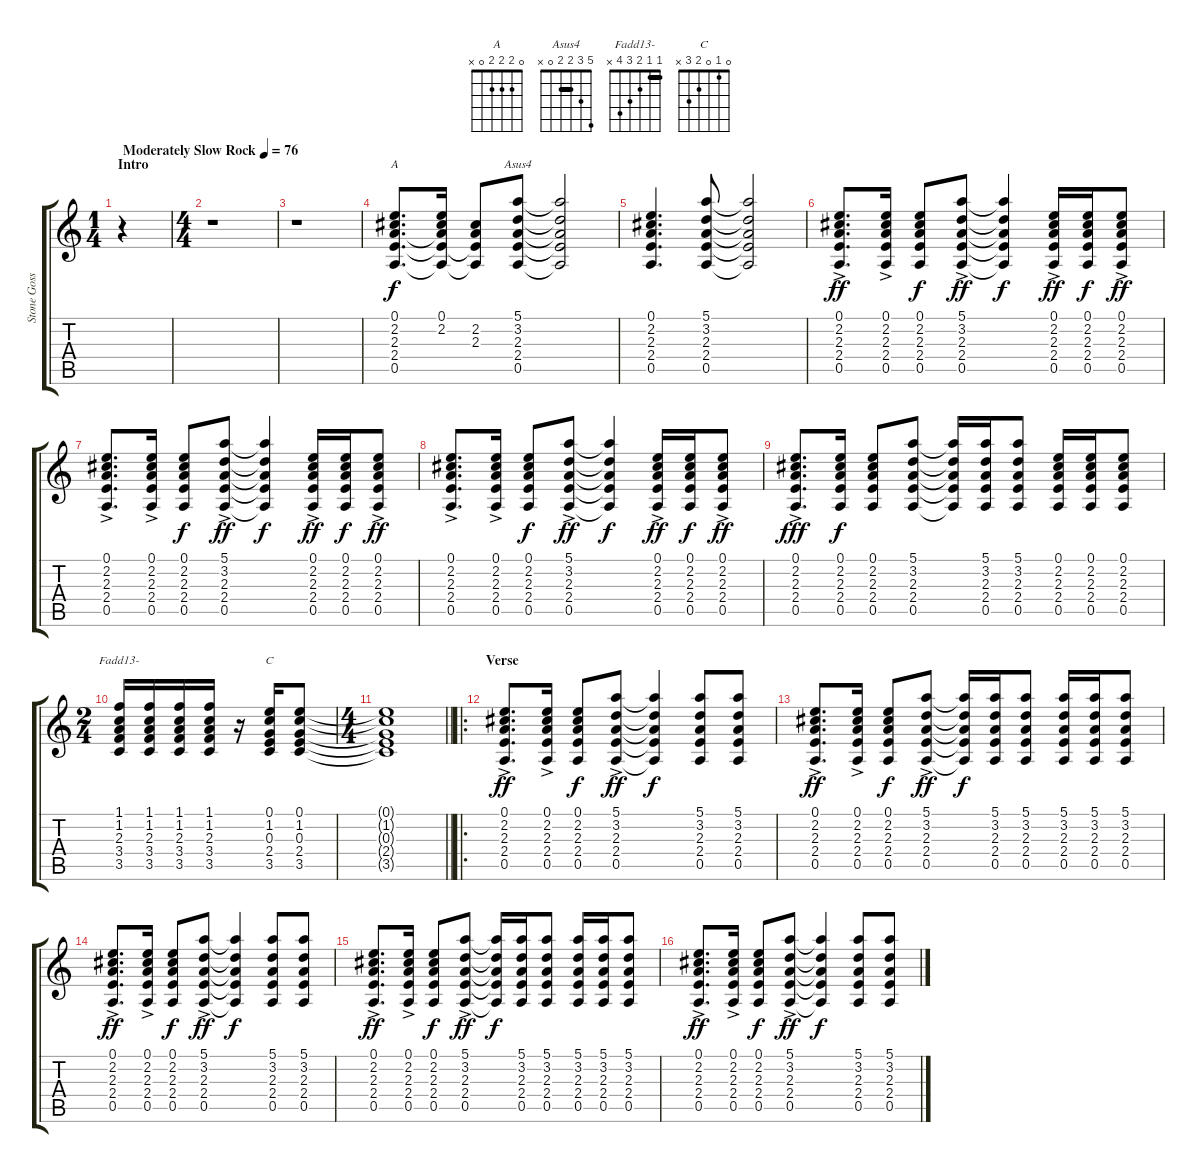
\track ("Stone Gossard" "Stone Goss") {instrument acousticguitarsteel}
\staff {score tabs}
\tuning (E4 B3 G3 D3 A2 E2) {hide}
\chord ("A" 0 2 2 2 0 x)
\chord ("Asus4" 5 3 2 2 0 x) {barre 2}
\chord ("Fadd13-" 1 1 2 3 4 x) {barre 1}
\chord ("C" 0 1 0 2 3 x)
\ts (1 4)
\section ("" "Intro")
\tempo (76 "Moderately Slow Rock")
\clef g2
\ks c
r.4{dy f instrument acousticguitarsteel} |
\ts (4 4)
r.1 |
r.1 |
(0.1 2.2 2.3 2.4 0.5).8{d ch "A"} (0.1 2.2 2.3{t} 2.4{t} 0.5{t}).16 (2.2 2.3 2.4{t} 0.5{t}).8 (5.1 3.2 2.3 2.4 0.5).8{ch "Asus4"} (5.1{t} 3.2{t} 2.3{t} 2.4{t} 0.5{t}).2 |
(0.1 2.2 2.3 2.4 0.5).4{d} (5.1 3.2 2.3 2.4 0.5).8 (5.1{t} 3.2{t} 2.3{t} 2.4{t} 0.5{t}).2 |
(0.1{ac} 2.2{ac} 2.3{ac} 2.4{ac} 0.5{ac}).8{d dy ff} (0.1{ac} 2.2{ac} 2.3{ac} 2.4{ac} 0.5{ac}).16 (0.1 2.2 2.3 2.4 0.5).8{dy f} (5.1{ac} 3.2{ac} 2.3{ac} 2.4{ac} 0.5{ac}).8{dy ff} (5.1{t} 3.2{t} 2.3{t} 2.4{t} 0.5{t}).4{dy f} (0.1{ac} 2.2{ac} 2.3{ac} 2.4{ac} 0.5{ac}).16{dy ff} (0.1 2.2 2.3 2.4 0.5).16{dy f} (0.1{ac} 2.2{ac} 2.3{ac} 2.4{ac} 0.5{ac}).8{dy ff} |
(0.1{ac} 2.2{ac} 2.3{ac} 2.4{ac} 0.5{ac}).8{d} (0.1{ac} 2.2{ac} 2.3{ac} 2.4{ac} 0.5{ac}).16 (0.1 2.2 2.3 2.4 0.5).8{dy f} (5.1{ac} 3.2{ac} 2.3{ac} 2.4{ac} 0.5{ac}).8{dy ff} (5.1{t} 3.2{t} 2.3{t} 2.4{t} 0.5{t}).4{dy f} (0.1{ac} 2.2{ac} 2.3{ac} 2.4{ac} 0.5{ac}).16{dy ff} (0.1 2.2 2.3 2.4 0.5).16{dy f} (0.1{ac} 2.2{ac} 2.3{ac} 2.4{ac} 0.5{ac}).8{dy ff} |
(0.1{ac} 2.2{ac} 2.3{ac} 2.4{ac} 0.5{ac}).8{d} (0.1{ac} 2.2{ac} 2.3{ac} 2.4{ac} 0.5{ac}).16 (0.1 2.2 2.3 2.4 0.5).8{dy f} (5.1{ac} 3.2{ac} 2.3{ac} 2.4{ac} 0.5{ac}).8{dy ff} (5.1{t} 3.2{t} 2.3{t} 2.4{t} 0.5{t}).4{dy f} (0.1{ac} 2.2{ac} 2.3{ac} 2.4{ac} 0.5{ac}).16{dy ff} (0.1 2.2 2.3 2.4 0.5).16{dy f} (0.1{ac} 2.2{ac} 2.3{ac} 2.4{ac} 0.5{ac}).8{dy ff} |
(0.1{ac} 2.2{ac} 2.3{ac} 2.4{ac} 0.5{ac}).8{d dy fff} (0.1 2.2 2.3 2.4 0.5).16{dy f} (0.1 2.2 2.3 2.4 0.5).8 (5.1 3.2 2.3 2.4 0.5).8 (5.1{t} 3.2{t} 2.3{t} 2.4{t} 0.5{t}).16 (5.1 3.2 2.3 2.4 0.5).16 (5.1 3.2 2.3 2.4 0.5).8 (0.1 2.2 2.3 2.4 0.5).16 (0.1 2.2 2.3 2.4 0.5).16 (0.1 2.2 2.3 2.4 0.5).8 |
\ts (2 4)
(1.1 1.2 2.3 3.4 3.5).16{ch "Fadd13-"} (1.1 1.2 2.3 3.4 3.5).16 (1.1 1.2 2.3 3.4 3.5).16 (1.1 1.2 2.3 3.4 3.5).16 r.16 (0.1 1.2 0.3 2.4 3.5).16{ch "C"} (0.1 1.2 0.3 2.4 3.5).8 |
\ts (4 4)
\barLineRight lightlight
(0.1{t} 1.2{t} 0.3{t} 2.4{t} 3.5{t}).1 |
\ro
\section ("" "Verse")
(0.1{ac} 2.2{ac} 2.3{ac} 2.4{ac} 0.5{ac}).8{d dy ff} (0.1{ac} 2.2{ac} 2.3{ac} 2.4{ac} 0.5{ac}).16 (0.1 2.2 2.3 2.4 0.5).8{dy f} (5.1{ac} 3.2{ac} 2.3{ac} 2.4{ac} 0.5{ac}).8{dy ff} (5.1{t} 3.2{t} 2.3{t} 2.4{t} 0.5{t}).4{dy f} (5.1 3.2 2.3 2.4 0.5).8 (5.1 3.2 2.3 2.4 0.5).8 |
(0.1{ac} 2.2{ac} 2.3{ac} 2.4{ac} 0.5{ac}).8{d dy ff} (0.1{ac} 2.2{ac} 2.3{ac} 2.4{ac} 0.5{ac}).16 (0.1 2.2 2.3 2.4 0.5).8{dy f} (5.1{ac} 3.2{ac} 2.3{ac} 2.4{ac} 0.5{ac}).8{dy ff} (5.1{t} 3.2{t} 2.3{t} 2.4{t} 0.5{t}).16{dy f} (5.1 3.2 2.3 2.4 0.5).16 (5.1 3.2 2.3 2.4 0.5).8 (5.1 3.2 2.3 2.4 0.5).16 (5.1 3.2 2.3 2.4 0.5).16 (5.1 3.2 2.3 2.4 0.5).8 |
(0.1{ac} 2.2{ac} 2.3{ac} 2.4{ac} 0.5{ac}).8{d dy ff} (0.1{ac} 2.2{ac} 2.3{ac} 2.4{ac} 0.5{ac}).16 (0.1 2.2 2.3 2.4 0.5).8{dy f} (5.1{ac} 3.2{ac} 2.3{ac} 2.4{ac} 0.5{ac}).8{dy ff} (5.1{t} 3.2{t} 2.3{t} 2.4{t} 0.5{t}).4{dy f} (5.1 3.2 2.3 2.4 0.5).8 (5.1 3.2 2.3 2.4 0.5).8 |
(0.1{ac} 2.2{ac} 2.3{ac} 2.4{ac} 0.5{ac}).8{d dy ff} (0.1{ac} 2.2{ac} 2.3{ac} 2.4{ac} 0.5{ac}).16 (0.1 2.2 2.3 2.4 0.5).8{dy f} (5.1{ac} 3.2{ac} 2.3{ac} 2.4{ac} 0.5{ac}).8{dy ff} (5.1{t} 3.2{t} 2.3{t} 2.4{t} 0.5{t}).16{dy f} (5.1 3.2 2.3 2.4 0.5).16 (5.1 3.2 2.3 2.4 0.5).8 (5.1 3.2 2.3 2.4 0.5).16 (5.1 3.2 2.3 2.4 0.5).16 (5.1 3.2 2.3 2.4 0.5).8 |
(0.1{ac} 2.2{ac} 2.3{ac} 2.4{ac} 0.5{ac}).8{d dy ff} (0.1{ac} 2.2{ac} 2.3{ac} 2.4{ac} 0.5{ac}).16 (0.1 2.2 2.3 2.4 0.5).8{dy f} (5.1{ac} 3.2{ac} 2.3{ac} 2.4{ac} 0.5{ac}).8{dy ff} (5.1{t} 3.2{t} 2.3{t} 2.4{t} 0.5{t}).4{dy f} (5.1 3.2 2.3 2.4 0.5).8 (5.1 3.2 2.3 2.4 0.5).8
